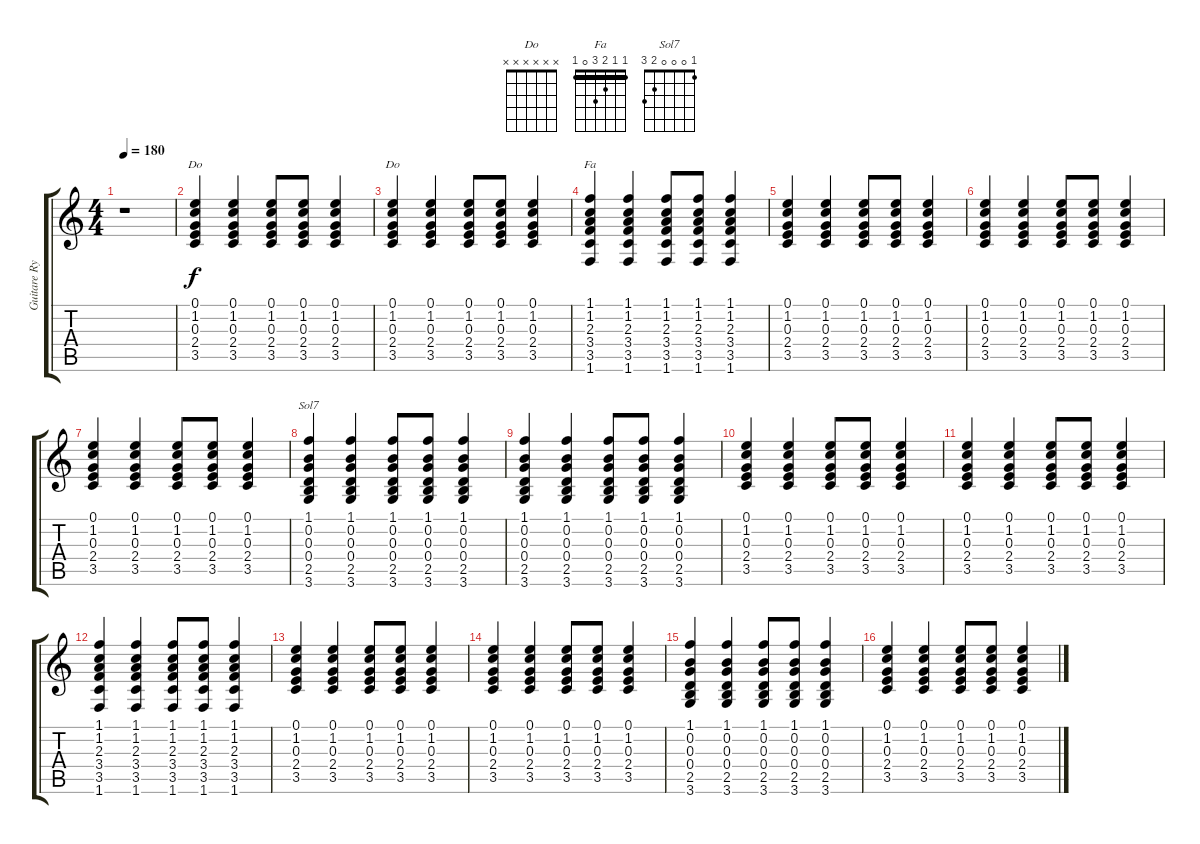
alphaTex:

\track ("Guitare Rythmique" "Guitare Ry") {instrument acousticguitarnylon}
\staff {score tabs}
\tuning (E4 B3 G3 D3 A2 E2) {hide}
\chord ("Do" 0 1 0 2 3 x)
\chord ("Do" x x x x x x)
\chord ("Fa" 1 1 2 3 0 1) {barre 1}
\chord ("Sol7" 1 0 0 0 2 3)
\ts (4 4)
\tempo 180
\clef g2
\ks c
r.1{dy f instrument acousticguitarnylon} |
(0.1 1.2 0.3 2.4 3.5).4{ch "Do"} (0.1 1.2 0.3 2.4 3.5).4 (0.1 1.2 0.3 2.4 3.5).8 (0.1 1.2 0.3 2.4 3.5).8 (0.1 1.2 0.3 2.4 3.5).4 |
(0.1 1.2 0.3 2.4 3.5).4{ch "Do"} (0.1 1.2 0.3 2.4 3.5).4 (0.1 1.2 0.3 2.4 3.5).8 (0.1 1.2 0.3 2.4 3.5).8 (0.1 1.2 0.3 2.4 3.5).4 |
(1.1 1.2 2.3 3.4 3.5 1.6).4{ch "Fa"} (1.1 1.2 2.3 3.4 3.5 1.6).4 (1.1 1.2 2.3 3.4 3.5 1.6).8 (1.1 1.2 2.3 3.4 3.5 1.6).8 (1.1 1.2 2.3 3.4 3.5 1.6).4 |
(0.1 1.2 0.3 2.4 3.5).4 (0.1 1.2 0.3 2.4 3.5).4 (0.1 1.2 0.3 2.4 3.5).8 (0.1 1.2 0.3 2.4 3.5).8 (0.1 1.2 0.3 2.4 3.5).4 |
(0.1 1.2 0.3 2.4 3.5).4 (0.1 1.2 0.3 2.4 3.5).4 (0.1 1.2 0.3 2.4 3.5).8 (0.1 1.2 0.3 2.4 3.5).8 (0.1 1.2 0.3 2.4 3.5).4 |
(0.1 1.2 0.3 2.4 3.5).4 (0.1 1.2 0.3 2.4 3.5).4 (0.1 1.2 0.3 2.4 3.5).8 (0.1 1.2 0.3 2.4 3.5).8 (0.1 1.2 0.3 2.4 3.5).4 |
(1.1 0.2 0.3 0.4 2.5 3.6).4{ch "Sol7"} (1.1 0.2 0.3 0.4 2.5 3.6).4 (1.1 0.2 0.3 0.4 2.5 3.6).8 (1.1 0.2 0.3 0.4 2.5 3.6).8 (1.1 0.2 0.3 0.4 2.5 3.6).4 |
(1.1 0.2 0.3 0.4 2.5 3.6).4 (1.1 0.2 0.3 0.4 2.5 3.6).4 (1.1 0.2 0.3 0.4 2.5 3.6).8 (1.1 0.2 0.3 0.4 2.5 3.6).8 (1.1 0.2 0.3 0.4 2.5 3.6).4 |
(0.1 1.2 0.3 2.4 3.5).4 (0.1 1.2 0.3 2.4 3.5).4 (0.1 1.2 0.3 2.4 3.5).8 (0.1 1.2 0.3 2.4 3.5).8 (0.1 1.2 0.3 2.4 3.5).4 |
(0.1 1.2 0.3 2.4 3.5).4 (0.1 1.2 0.3 2.4 3.5).4 (0.1 1.2 0.3 2.4 3.5).8 (0.1 1.2 0.3 2.4 3.5).8 (0.1 1.2 0.3 2.4 3.5).4 |
(1.1 1.2 2.3 3.4 3.5 1.6).4 (1.1 1.2 2.3 3.4 3.5 1.6).4 (1.1 1.2 2.3 3.4 3.5 1.6).8 (1.1 1.2 2.3 3.4 3.5 1.6).8 (1.1 1.2 2.3 3.4 3.5 1.6).4 |
(0.1 1.2 0.3 2.4 3.5).4 (0.1 1.2 0.3 2.4 3.5).4 (0.1 1.2 0.3 2.4 3.5).8 (0.1 1.2 0.3 2.4 3.5).8 (0.1 1.2 0.3 2.4 3.5).4 |
(0.1 1.2 0.3 2.4 3.5).4 (0.1 1.2 0.3 2.4 3.5).4 (0.1 1.2 0.3 2.4 3.5).8 (0.1 1.2 0.3 2.4 3.5).8 (0.1 1.2 0.3 2.4 3.5).4 |
(1.1 0.2 0.3 0.4 2.5 3.6).4 (1.1 0.2 0.3 0.4 2.5 3.6).4 (1.1 0.2 0.3 0.4 2.5 3.6).8 (1.1 0.2 0.3 0.4 2.5 3.6).8 (1.1 0.2 0.3 0.4 2.5 3.6).4 |
(0.1 1.2 0.3 2.4 3.5).4 (0.1 1.2 0.3 2.4 3.5).4 (0.1 1.2 0.3 2.4 3.5).8 (0.1 1.2 0.3 2.4 3.5).8 (0.1 1.2 0.3 2.4 3.5).4
